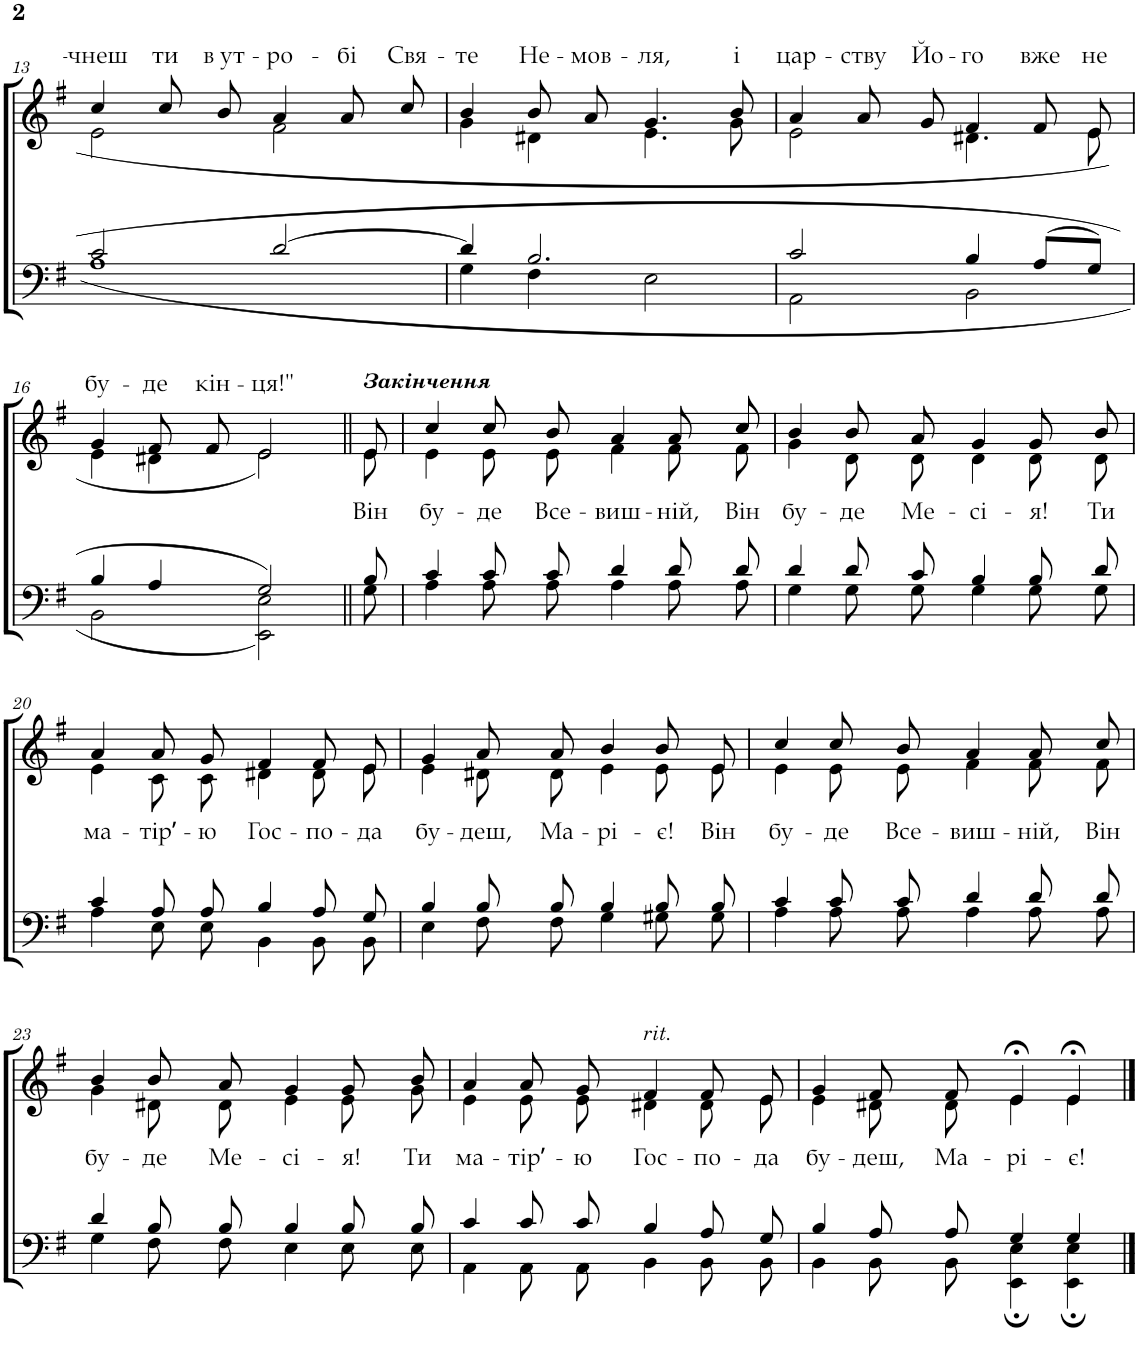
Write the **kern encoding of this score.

**kern	**kern	**text
*part2	*part1	*part1
*staff2	*staff1	*staff1
*I"Piano 2	*I"Piano 1	*
*I'Pno	*I'Pno	*
!!LO:PB:g=z
*clefF4	*clefG2	*
*k[f#]	*k[f#]	*
*M4/4	*M4/4	*
=13	=13	=13
*^	*	*
!	!	!	!LO:LY:a
*	*	*^	*
2c/	1A	4cc/	2e\	-чнеш
!	!	!	!	!LO:LY:a
.	.	8cc/L	.	ти
!	!	!	!	!LO:LY:a
.	.	8b/J	.	в ут-
!	!	!	!	!LO:LY:a
[2d/	.	4a/	2f#\	-ро-
!	!	!	!	!LO:LY:a
.	.	8a/L	.	-бі
!	!	!	!	!LO:LY:a
.	.	8cc/J	.	Свя-
=14	=14	=14	=14	=14
!	!	!	!	!LO:LY:a
4d/]	4G\	4b/	4g\	-те
!	!	!	!	!LO:LY:a
2.B/	4F#\	8b/L	4d#X\	Не-
!	!	!	!	!LO:LY:a
.	.	8a/J	.	-мов-
!	!	!	!	!LO:LY:a
.	2E\	4.g/	4.e\	-ля,
!	!	!	!	!LO:LY:a
.	.	8b/	8g\	і
=15	=15	=15	=15	=15
!	!	!	!	!LO:LY:a
2c/	2AA\	4a/	2e\	цар-
!	!	!	!	!LO:LY:a
.	.	8a/L	.	-ству
!	!	!	!	!LO:LY:a
.	.	8g/J	.	Йо-
!	!	!	!	!LO:LY:a
4B/	2BB\	4f#/	4.d#X\	-го
!	!	!	!	!LO:LY:a
(8A/L	.	8f#/L	.	вже
!	!	!	!	!LO:LY:a
8G/J)	.	8e/J	8e\	не
!!LO:LB:g=z	!!
=16	=16	=16	=16	=16
!	!	!	!	!LO:LY:a
4B/	2BB\	4g/	4e\	бу-
!	!	!	!	!LO:LY:a
4A/	.	8f#/L	4d#X\	-де
!	!	!	!	!LO:LY:a
.	.	8f#/J	.	кін-
!	!	!	!	!LO:LY:a
2G/	2EE\ 2E\	2e/	2e\	-ця!"
=17||	=17||	=17||	=17||	=17||
!	!	!LO:TX:a:Bi:t=Закінчення	!	!
!	!	!	!	!LO:LY:b
8B/	8G\	8e/	8e\	Він
=18	=18	=18	=18	=18
!	!	!	!	!LO:LY:b
4c/	4A\	4cc/	4e\	бу-
!	!	!	!	!LO:LY:b
8c/	8A\	8cc/L	8e\L	-де
!	!	!	!	!LO:LY:b
8c/	8A\	8b/J	8e\J	Все-
!	!	!	!	!LO:LY:b
4d/	4A\	4a/	4f#\	-виш-
!	!	!	!	!LO:LY:b
8d/	8A\	8a/L	8f#\L	-ній,
!	!	!	!	!LO:LY:b
8d/	8A\	8cc/J	8f#\J	Він
=19	=19	=19	=19	=19
!	!	!	!	!LO:LY:b
4d/	4G\	4b/	4g\	бу-
!	!	!	!	!LO:LY:b
8d/	8G\	8b/L	8d\L	-де
!	!	!	!	!LO:LY:b
8c/	8G\	8a/J	8d\J	Ме-
!	!	!	!	!LO:LY:b
4B/	4G\	4g/	4d\	-сі-
!	!	!	!	!LO:LY:b
8B/	8G\	8g/L	8d\L	-я!
!	!	!	!	!LO:LY:b
8d/	8G\	8b/J	8d\J	Ти
!!LO:LB:g=z	!!
=20	=20	=20	=20	=20
!	!	!	!	!LO:LY:b
4c/	4A\	4a/	4e\	ма-
!	!	!	!	!LO:LY:b
8A/	8E\	8a/L	8c\L	-тірʼ-
!	!	!	!	!LO:LY:b
8A/	8E\	8g/J	8c\J	-ю
!	!	!	!	!LO:LY:b
4B/	4BB\	4f#/	4d#X\	Гос-
!	!	!	!	!LO:LY:b
8A/	8BB\	8f#/L	8d#\L	-по-
!	!	!	!	!LO:LY:b
8G/	8BB\	8e/J	8e\J	-да
=21	=21	=21	=21	=21
!	!	!	!	!LO:LY:b
4B/	4E\	4g/	4e\	бу-
!	!	!	!	!LO:LY:b
8B/	8F#\	8a/L	8d#X\L	-деш,
!	!	!	!	!LO:LY:b
8B/	8F#\	8a/J	8d#\J	Ма-
!	!	!	!	!LO:LY:b
4B/	4G\	4b/	4e\	-рі-
!	!	!	!	!LO:LY:b
8B/	8G#X\	8b/L	8e\L	-є!
!	!	!	!	!LO:LY:b
8B/	8G#\	8e/J	8e\J	Він
=22	=22	=22	=22	=22
!	!	!	!	!LO:LY:b
4c/	4A\	4cc/	4e\	бу-
!	!	!	!	!LO:LY:b
8c/	8A\	8cc/L	8e\L	-де
!	!	!	!	!LO:LY:b
8c/	8A\	8b/J	8e\J	Все-
!	!	!	!	!LO:LY:b
4d/	4A\	4a/	4f#\	-виш-
!	!	!	!	!LO:LY:b
8d/	8A\	8a/L	8f#\L	-ній,
!	!	!	!	!LO:LY:b
8d/	8A\	8cc/J	8f#\J	Він
!!LO:LB:g=z	!!
=23	=23	=23	=23	=23
!	!	!	!	!LO:LY:b
4d/	4G\	4b/	4g\	бу-
!	!	!	!	!LO:LY:b
8B/	8F#\	8b/L	8d#X\L	-де
!	!	!	!	!LO:LY:b
8B/	8F#\	8a/J	8d#\J	Ме-
!	!	!	!	!LO:LY:b
4B/	4E\	4g/	4e\	-сі-
!	!	!	!	!LO:LY:b
8B/	8E\	8g/L	8e\L	-я!
!	!	!	!	!LO:LY:b
8B/	8E\	8b/J	8g\J	Ти
=24	=24	=24	=24	=24
!	!	!	!	!LO:LY:b
4c/	4AA\	4a/	4e\	ма-
!	!	!	!	!LO:LY:b
8c/	8AA\	8a/L	8e\L	-тірʼ-
!	!	!	!	!LO:LY:b
8c/	8AA\	8g/J	8e\J	-ю
!	!	!LO:TX:a:i:t=rit.	!	!
!	!	!	!	!LO:LY:b
4B/	4BB\	4f#/	4d#X\	Гос-
!	!	!	!	!LO:LY:b
8A/	8BB\	8f#/L	8d#\L	-по-
!	!	!	!	!LO:LY:b
8G/	8BB\	8e/J	8e\J	-да
=25	=25	=25	=25	=25
!	!	!	!	!LO:LY:b
4B/	4BB\	4g/	4e\	бу-
!	!	!	!	!LO:LY:b
8A/	8BB\	8f#/L	8d#X\L	-деш,
!	!	!	!	!LO:LY:b
8A/	8BB\	8f#/J	8d#\J	Ма-
!	!	!	!	!LO:LY:b
4G;/	4EE\ 4E\	4e;</	4e\	-рі-
!	!	!	!	!LO:LY:b
4G;/	4EE\ 4E\	4e;</	4e\	-є!
*v	*v	*	*	*
*	*v	*v	*
==	==	==
*-	*-	*-
